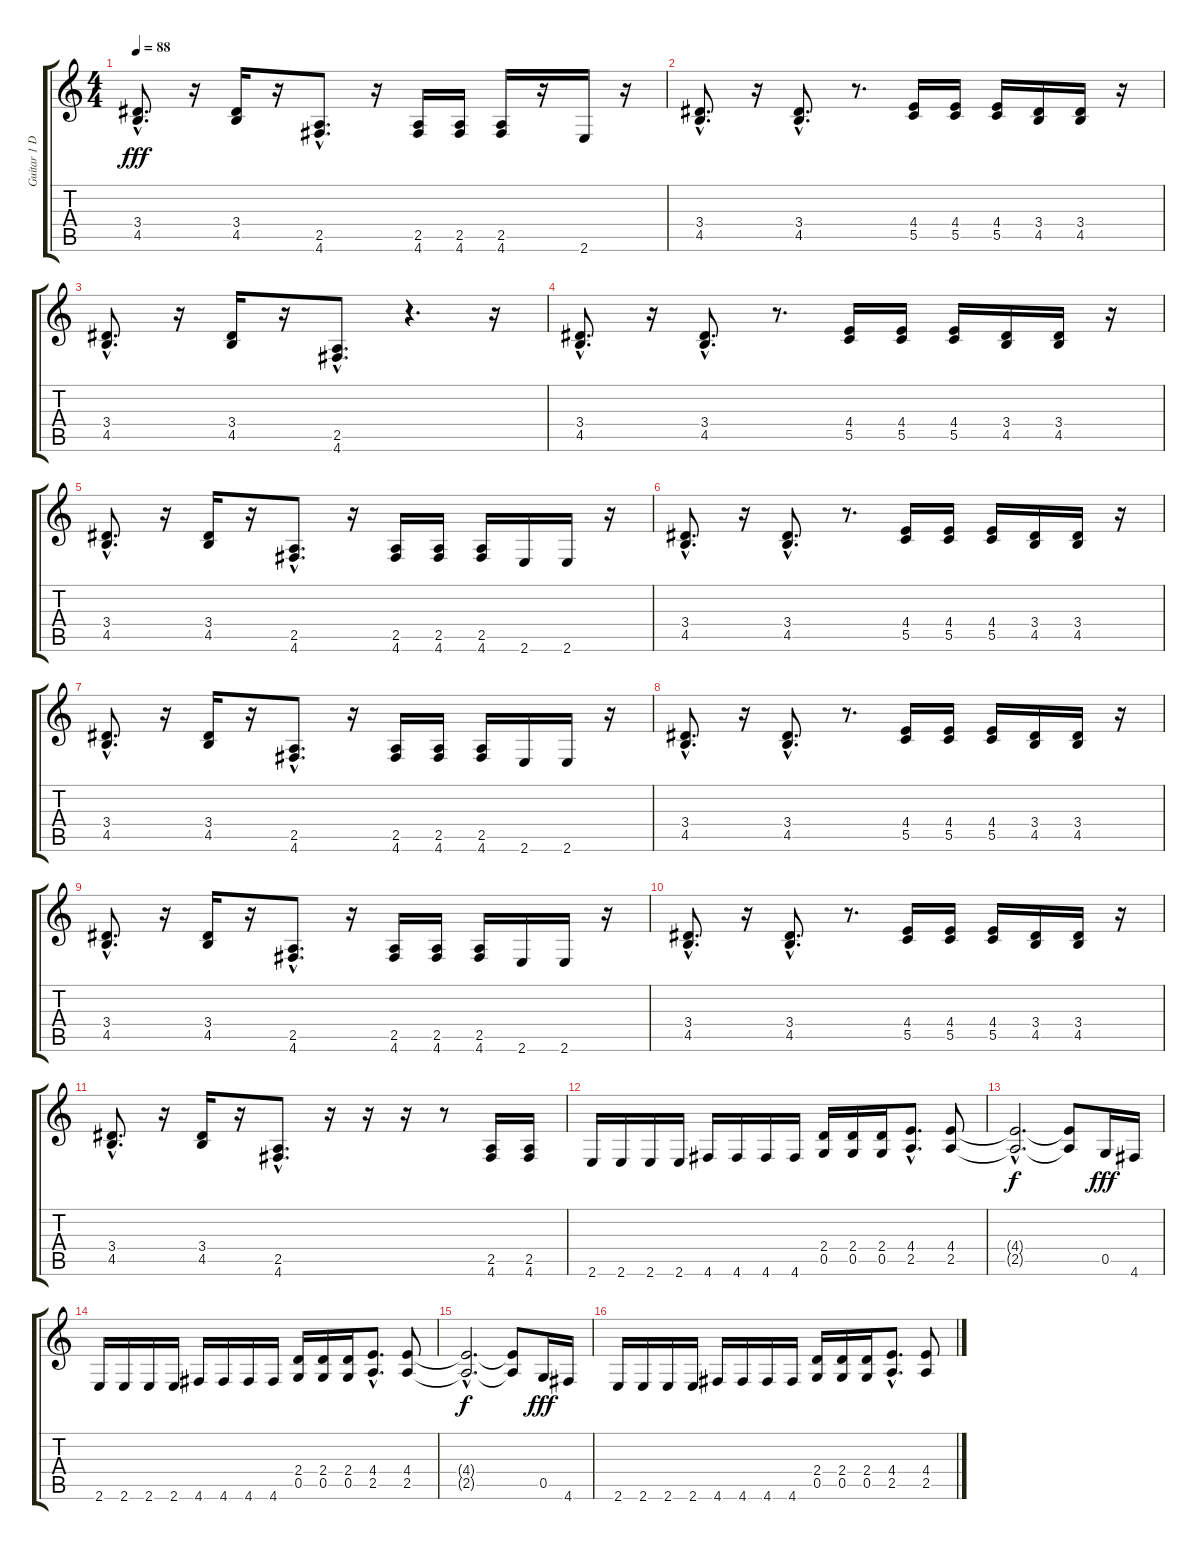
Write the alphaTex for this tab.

\track ("Guitar 1 Dist and Clean" "Guitar 1 D") {instrument distortionguitar}
\staff {score tabs}
\tuning (D4 A3 F3 C3 G2 D2) {hide}
\ts (4 4)
\tempo 88
\clef g2
\ks c
(3.4{hac} 4.5{hac}).8{d dy fff} r.16 (3.4 4.5).16 r.16 (2.5{hac} 4.6{hac}).8{d} r.16 (2.5 4.6).16 (2.5 4.6).16 (2.5 4.6).16 r.16 2.6.16 r.16 |
(3.4{hac} 4.5{hac}).8{d} r.16 (3.4{hac} 4.5{hac}).8{d} r.8{d} (4.4 5.5).16 (4.4 5.5).16 (4.4 5.5).16 (3.4 4.5).16 (3.4 4.5).16 r.16 |
(3.4{hac} 4.5{hac}).8{d} r.16 (3.4 4.5).16 r.16 (2.5{hac} 4.6{hac}).8{d} r.4{d} r.16 |
(3.4{hac} 4.5{hac}).8{d} r.16 (3.4{hac} 4.5{hac}).8{d} r.8{d} (4.4 5.5).16 (4.4 5.5).16 (4.4 5.5).16 (3.4 4.5).16 (3.4 4.5).16 r.16 |
(3.4{hac} 4.5{hac}).8{d} r.16 (3.4 4.5).16 r.16 (2.5{hac} 4.6{hac}).8{d} r.16 (2.5 4.6).16 (2.5 4.6).16 (2.5 4.6).16 2.6.16 2.6.16 r.16 |
(3.4{hac} 4.5{hac}).8{d} r.16 (3.4{hac} 4.5{hac}).8{d} r.8{d} (4.4 5.5).16 (4.4 5.5).16 (4.4 5.5).16 (3.4 4.5).16 (3.4 4.5).16 r.16 |
(3.4{hac} 4.5{hac}).8{d} r.16 (3.4 4.5).16 r.16 (2.5{hac} 4.6{hac}).8{d} r.16 (2.5 4.6).16 (2.5 4.6).16 (2.5 4.6).16 2.6.16 2.6.16 r.16 |
(3.4{hac} 4.5{hac}).8{d} r.16 (3.4{hac} 4.5{hac}).8{d} r.8{d} (4.4 5.5).16 (4.4 5.5).16 (4.4 5.5).16 (3.4 4.5).16 (3.4 4.5).16 r.16 |
(3.4{hac} 4.5{hac}).8{d} r.16 (3.4 4.5).16 r.16 (2.5{hac} 4.6{hac}).8{d} r.16 (2.5 4.6).16 (2.5 4.6).16 (2.5 4.6).16 2.6.16 2.6.16 r.16 |
(3.4{hac} 4.5{hac}).8{d} r.16 (3.4{hac} 4.5{hac}).8{d} r.8{d} (4.4 5.5).16 (4.4 5.5).16 (4.4 5.5).16 (3.4 4.5).16 (3.4 4.5).16 r.16 |
(3.4{hac} 4.5{hac}).8{d} r.16 (3.4 4.5).16 r.16 (2.5{hac} 4.6{hac}).8{d} r.16 r.16 r.16 r.8 (2.5 4.6).16 (2.5 4.6).16 |
2.6.16 2.6.16 2.6.16 2.6.16 4.6.16 4.6.16 4.6.16 4.6.16 (2.4 0.5).16 (2.4 0.5).16 (2.4 0.5).16 (4.4{hac} 2.5{hac}).8{d} (4.4 2.5).8 |
(4.4{hac t} 2.5{hac t}).2{d dy f} (4.4{t} 2.5{t}).8 0.5.16{dy fff} 4.6.16 |
2.6.16 2.6.16 2.6.16 2.6.16 4.6.16 4.6.16 4.6.16 4.6.16 (2.4 0.5).16 (2.4 0.5).16 (2.4 0.5).16 (4.4{hac} 2.5{hac}).8{d} (4.4 2.5).8 |
(4.4{hac t} 2.5{hac t}).2{d dy f} (4.4{t} 2.5{t}).8 0.5.16{dy fff} 4.6.16 |
2.6.16 2.6.16 2.6.16 2.6.16 4.6.16 4.6.16 4.6.16 4.6.16 (2.4 0.5).16 (2.4 0.5).16 (2.4 0.5).16 (4.4{hac} 2.5{hac}).8{d} (4.4 2.5).8
